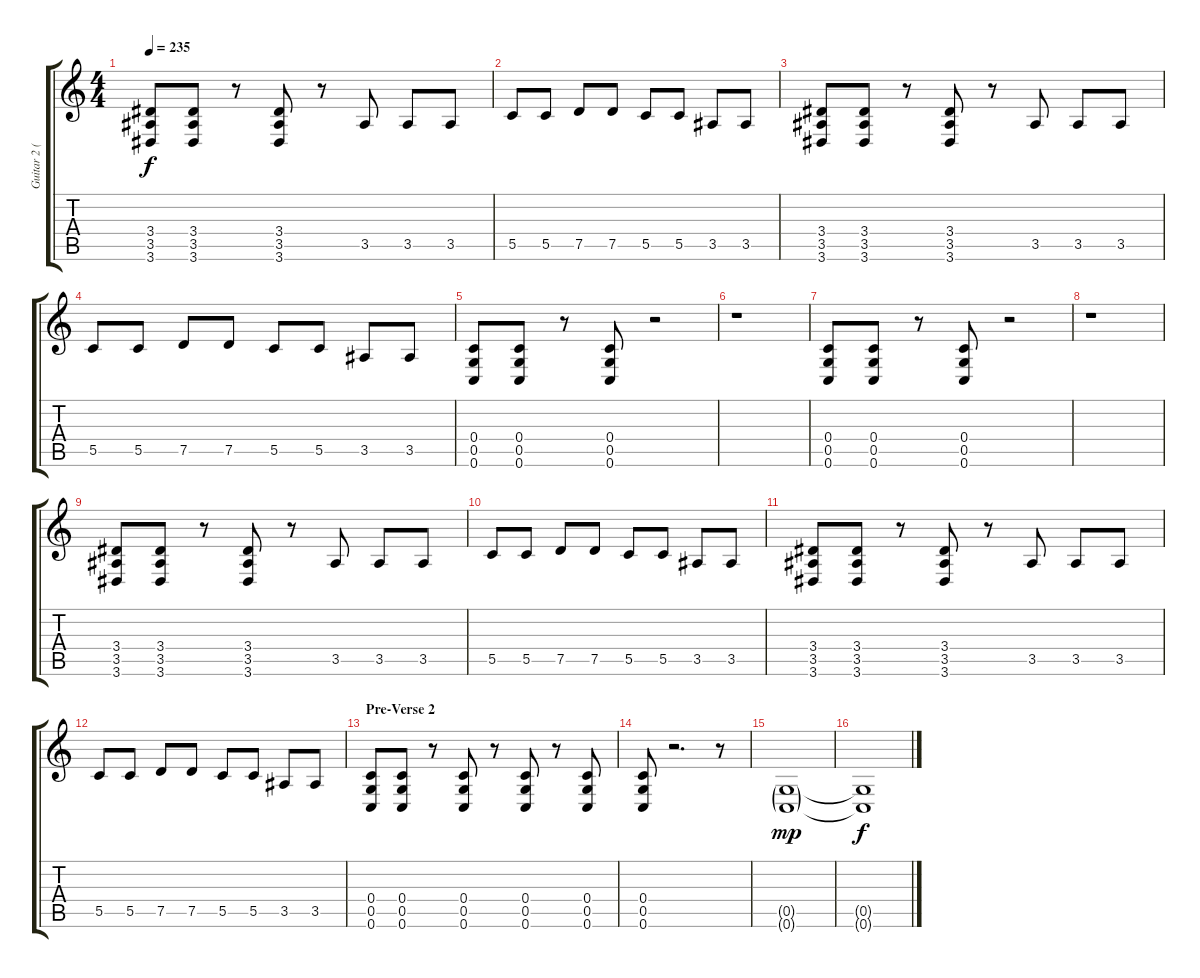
\track ("Guitar 2 (Paul)" "Guitar 2 (") {instrument distortionguitar}
\staff {score tabs}
\tuning (D4 A3 F3 C3 G2 C2) {hide}
\ts (4 4)
\tempo 235
\clef g2
\ks c
(3.4 3.5 3.6).8{dy f} (3.4 3.5 3.6).8 r.8 (3.4 3.5 3.6).8 r.8 3.5.8 3.5.8 3.5.8 |
5.5.8 5.5.8 7.5.8 7.5.8 5.5.8 5.5.8 3.5.8 3.5.8 |
(3.4 3.5 3.6).8 (3.4 3.5 3.6).8 r.8 (3.4 3.5 3.6).8 r.8 3.5.8 3.5.8 3.5.8 |
5.5.8 5.5.8 7.5.8 7.5.8 5.5.8 5.5.8 3.5.8 3.5.8 |
(0.4 0.5 0.6).8 (0.4 0.5 0.6).8 r.8 (0.4 0.5 0.6).8 r.2 |
r.1 |
(0.4 0.5 0.6).8 (0.4 0.5 0.6).8 r.8 (0.4 0.5 0.6).8 r.2 |
r.1 |
(3.4 3.5 3.6).8 (3.4 3.5 3.6).8 r.8 (3.4 3.5 3.6).8 r.8 3.5.8 3.5.8 3.5.8 |
5.5.8 5.5.8 7.5.8 7.5.8 5.5.8 5.5.8 3.5.8 3.5.8 |
(3.4 3.5 3.6).8 (3.4 3.5 3.6).8 r.8 (3.4 3.5 3.6).8 r.8 3.5.8 3.5.8 3.5.8 |
5.5.8 5.5.8 7.5.8 7.5.8 5.5.8 5.5.8 3.5.8 3.5.8 |
\section ("" "Pre-Verse 2")
(0.4 0.5 0.6).8 (0.4 0.5 0.6).8 r.8 (0.4 0.5 0.6).8 r.8 (0.4 0.5 0.6).8 r.8 (0.4 0.5 0.6).8 |
(0.4 0.5 0.6).8 r.2{d} r.8 |
(0.5{g} 0.6{g}).1{dy mp} |
(0.5{t} 0.6{t}).1{dy f}
